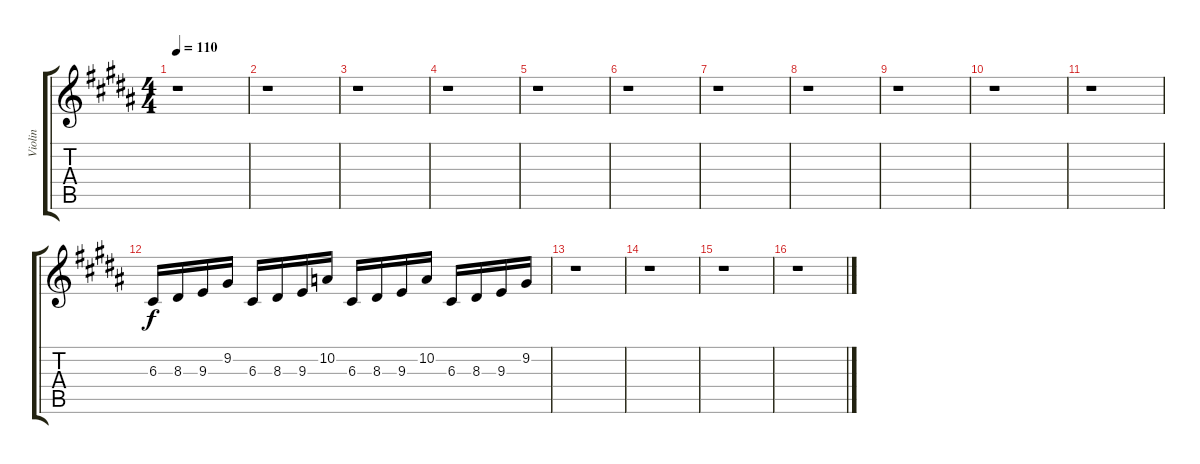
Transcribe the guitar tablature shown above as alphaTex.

\track ("Violin" "Violin") {instrument violin}
\staff {score tabs}
\tuning (E4 B3 G3 D3 A2 E2) {hide}
\ts (4 4)
\section ("" "")
\tempo 110
\clef g2
\ks b
r.1{dy f} |
r.1 |
r.1 |
r.1 |
r.1 |
r.1 |
r.1 |
r.1 |
r.1 |
r.1 |
r.1 |
6.3.16 8.3.16 9.3.16 9.2.16 6.3.16 8.3.16 9.3.16 10.2.16 6.3.16 8.3.16 9.3.16 10.2.16 6.3.16 8.3.16 9.3.16 9.2.16 |
r.1 |
r.1 |
r.1 |
r.1
